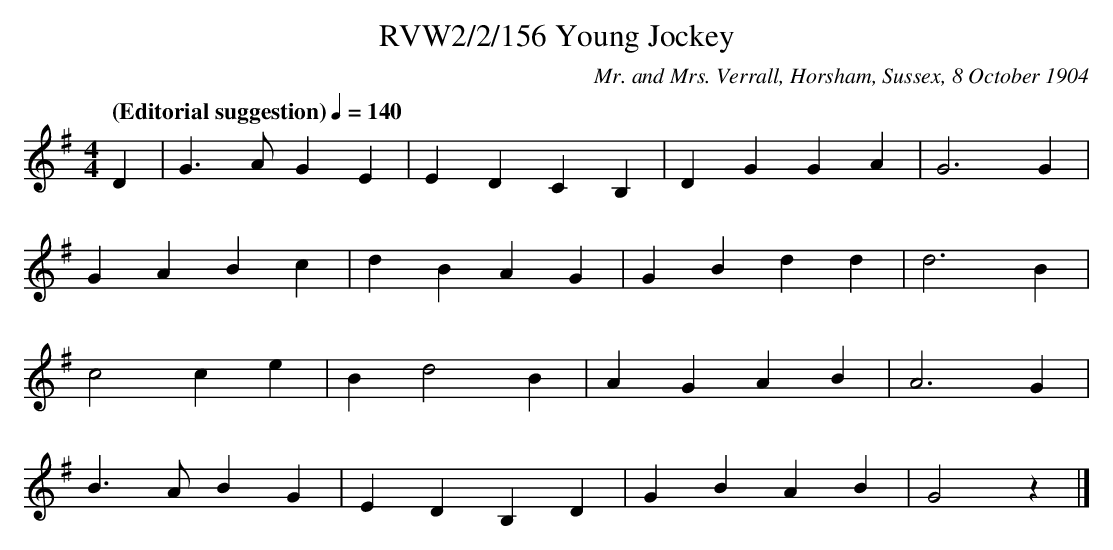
X:1
T:RVW2/2/156 Young Jockey
C:Mr. and Mrs. Verrall, Horsham, Sussex, 8 October 1904
L:1/4
Q: "(Editorial suggestion)" 1/4=140
M:4/4
K:G
D | G3/2 A/2 G E | E D C B, | D G G A | G3 G |
G A B c | d B A G | G B d d | d3 B |
c2 c e | B d2 B | A G A B | A3 G |
B3/2 A/2 B G | E D B, D | G B A B | G2 z |]
